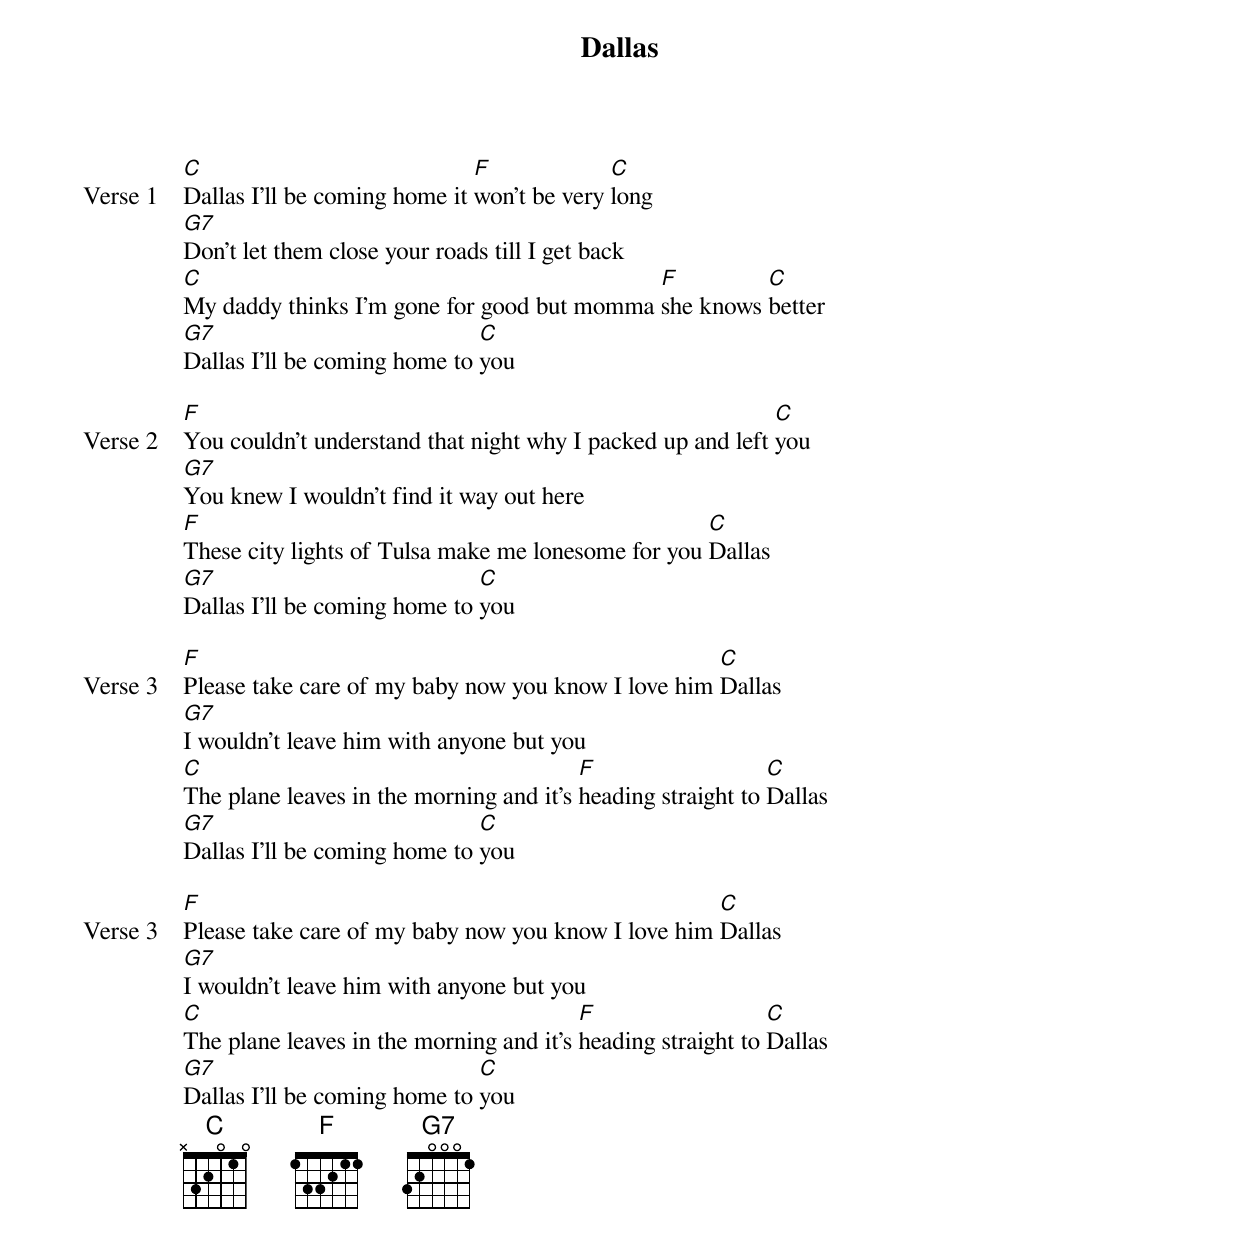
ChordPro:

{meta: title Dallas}
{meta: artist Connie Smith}
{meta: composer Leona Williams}

{start_of_verse: Verse 1}
[C]Dallas I'll be coming home it [F]won't be very [C]long
[G7]Don't let them close your roads till I get back
[C]My daddy thinks I'm gone for good but momma [F]she knows [C]better
[G7]Dallas I'll be coming home to [C]you
{end_of_verse}

{start_of_verse: Verse 2}
[F]You couldn't understand that night why I packed up and left [C]you
[G7]You knew I wouldn't find it way out here
[F]These city lights of Tulsa make me lonesome for you [C]Dallas
[G7]Dallas I'll be coming home to [C]you
{end_of_verse}

{start_of_verse: Verse 3}
[F]Please take care of my baby now you know I love him [C]Dallas
[G7]I wouldn't leave him with anyone but you
[C]The plane leaves in the morning and it's [F]heading straight to [C]Dallas
[G7]Dallas I'll be coming home to [C]you
{end_of_verse}

{start_of_verse: Verse 3}
[F]Please take care of my baby now you know I love him [C]Dallas
[G7]I wouldn't leave him with anyone but you
[C]The plane leaves in the morning and it's [F]heading straight to [C]Dallas
[G7]Dallas I'll be coming home to [C]you
{end_of_verse}
